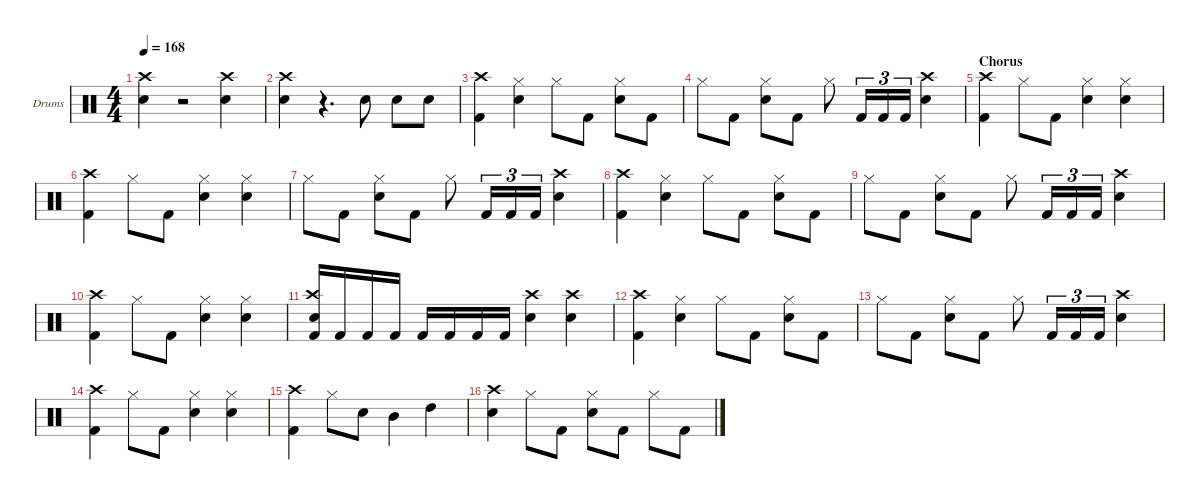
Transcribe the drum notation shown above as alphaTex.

\hideDynamics
\bracketExtendMode nobrackets
\firstSystemTrackNameOrientation horizontal
\otherSystemsTrackNameOrientation horizontal
\track ("Drumkit" "Drums") {instrument percussion}
\staff {score}
\articulation defaults
\ts (4 4)
\tempo 168
\clef neutral
\ks c
("Snare (hit) 2" "Crash high (hit)").4{dy fff} r.2 ("Crash high (hit)" "Snare (hit) 2").4 |
("Snare (hit) 2" "Crash high (hit)").4 r.4{d} "Snare (hit) 2".8 "Snare (hit) 2".8 "Snare (hit) 2".8 |
("Kick (hit) 2" "Crash high (hit)").4 ("Hi-Hat (closed)" "Snare (hit) 2").4 "Hi-Hat (closed)".8 "Kick (hit) 2".8 ("Snare (hit) 2" "Hi-Hat (closed)").8 "Kick (hit) 2".8 |
"Hi-Hat (closed)".8 "Kick (hit) 2".8 ("Snare (hit) 2" "Hi-Hat (closed)").8 "Kick (hit) 2".8 "Hi-Hat (closed)".8 "Kick (hit) 2".16{tu (3 2)} "Kick (hit) 2".16{tu (3 2)} "Kick (hit) 2".16{tu (3 2)} ("Crash high (hit)" "Snare (hit) 2").4 |
\section ("" "Chorus")
("Kick (hit) 2" "Crash high (hit)").4 "Hi-Hat (closed)".8 "Kick (hit) 2".8 ("Snare (hit) 2" "Hi-Hat (closed)").4 ("Hi-Hat (closed)" "Snare (hit) 2").4 |
("Kick (hit) 2" "Crash high (hit)").4 "Hi-Hat (closed)".8 "Kick (hit) 2".8 ("Snare (hit) 2" "Hi-Hat (closed)").4 ("Hi-Hat (closed)" "Snare (hit) 2").4 |
"Hi-Hat (closed)".8 "Kick (hit) 2".8 ("Snare (hit) 2" "Hi-Hat (closed)").8 "Kick (hit) 2".8 "Hi-Hat (closed)".8 "Kick (hit) 2".16{tu (3 2)} "Kick (hit) 2".16{tu (3 2)} "Kick (hit) 2".16{tu (3 2)} ("Crash high (hit)" "Snare (hit) 2").4 |
("Kick (hit) 2" "Crash high (hit)").4 ("Hi-Hat (closed)" "Snare (hit) 2").4 "Hi-Hat (closed)".8 "Kick (hit) 2".8 ("Snare (hit) 2" "Hi-Hat (closed)").8 "Kick (hit) 2".8 |
"Hi-Hat (closed)".8 "Kick (hit) 2".8 ("Snare (hit) 2" "Hi-Hat (closed)").8 "Kick (hit) 2".8 "Hi-Hat (closed)".8 "Kick (hit) 2".16{tu (3 2)} "Kick (hit) 2".16{tu (3 2)} "Kick (hit) 2".16{tu (3 2)} ("Crash high (hit)" "Snare (hit) 2").4 |
("Kick (hit) 2" "Crash high (hit)").4 "Hi-Hat (closed)".8 "Kick (hit) 2".8 ("Snare (hit) 2" "Hi-Hat (closed)").4 ("Hi-Hat (closed)" "Snare (hit) 2").4 |
("Kick (hit) 2" "Snare (hit) 2" "Crash high (hit)").16 "Kick (hit) 2".16 "Kick (hit) 2".16 "Kick (hit) 2".16 "Kick (hit) 2".16 "Kick (hit) 2".16 "Kick (hit) 2".16 "Kick (hit) 2".16 ("Crash high (hit)" "Snare (hit) 2").4 ("Crash high (hit)" "Snare (hit) 2").4 |
("Kick (hit) 2" "Crash high (hit)").4 ("Hi-Hat (closed)" "Snare (hit) 2").4 "Hi-Hat (closed)".8 "Kick (hit) 2".8 ("Snare (hit) 2" "Hi-Hat (closed)").8 "Kick (hit) 2".8 |
"Hi-Hat (closed)".8 "Kick (hit) 2".8 ("Snare (hit) 2" "Hi-Hat (closed)").8 "Kick (hit) 2".8 "Hi-Hat (closed)".8 "Kick (hit) 2".16{tu (3 2)} "Kick (hit) 2".16{tu (3 2)} "Kick (hit) 2".16{tu (3 2)} ("Crash high (hit)" "Snare (hit) 2").4 |
("Kick (hit) 2" "Crash high (hit)").4 "Hi-Hat (closed)".8 "Kick (hit) 2".8 ("Snare (hit) 2" "Hi-Hat (closed)").4 ("Hi-Hat (closed)" "Snare (hit) 2").4 |
("Kick (hit) 2" "Crash high (hit)").4 "Hi-Hat (closed)".8 "Snare (hit) 2".8 "Mid Tom (hit)".4 "High Tom (hit)".4 |
("Snare (hit) 2" "Crash high (hit)").4 "Hi-Hat (closed)".8 "Kick (hit) 2".8 ("Snare (hit) 2" "Hi-Hat (closed)").8 "Kick (hit) 2".8 "Hi-Hat (closed)".8 "Kick (hit) 2".8
